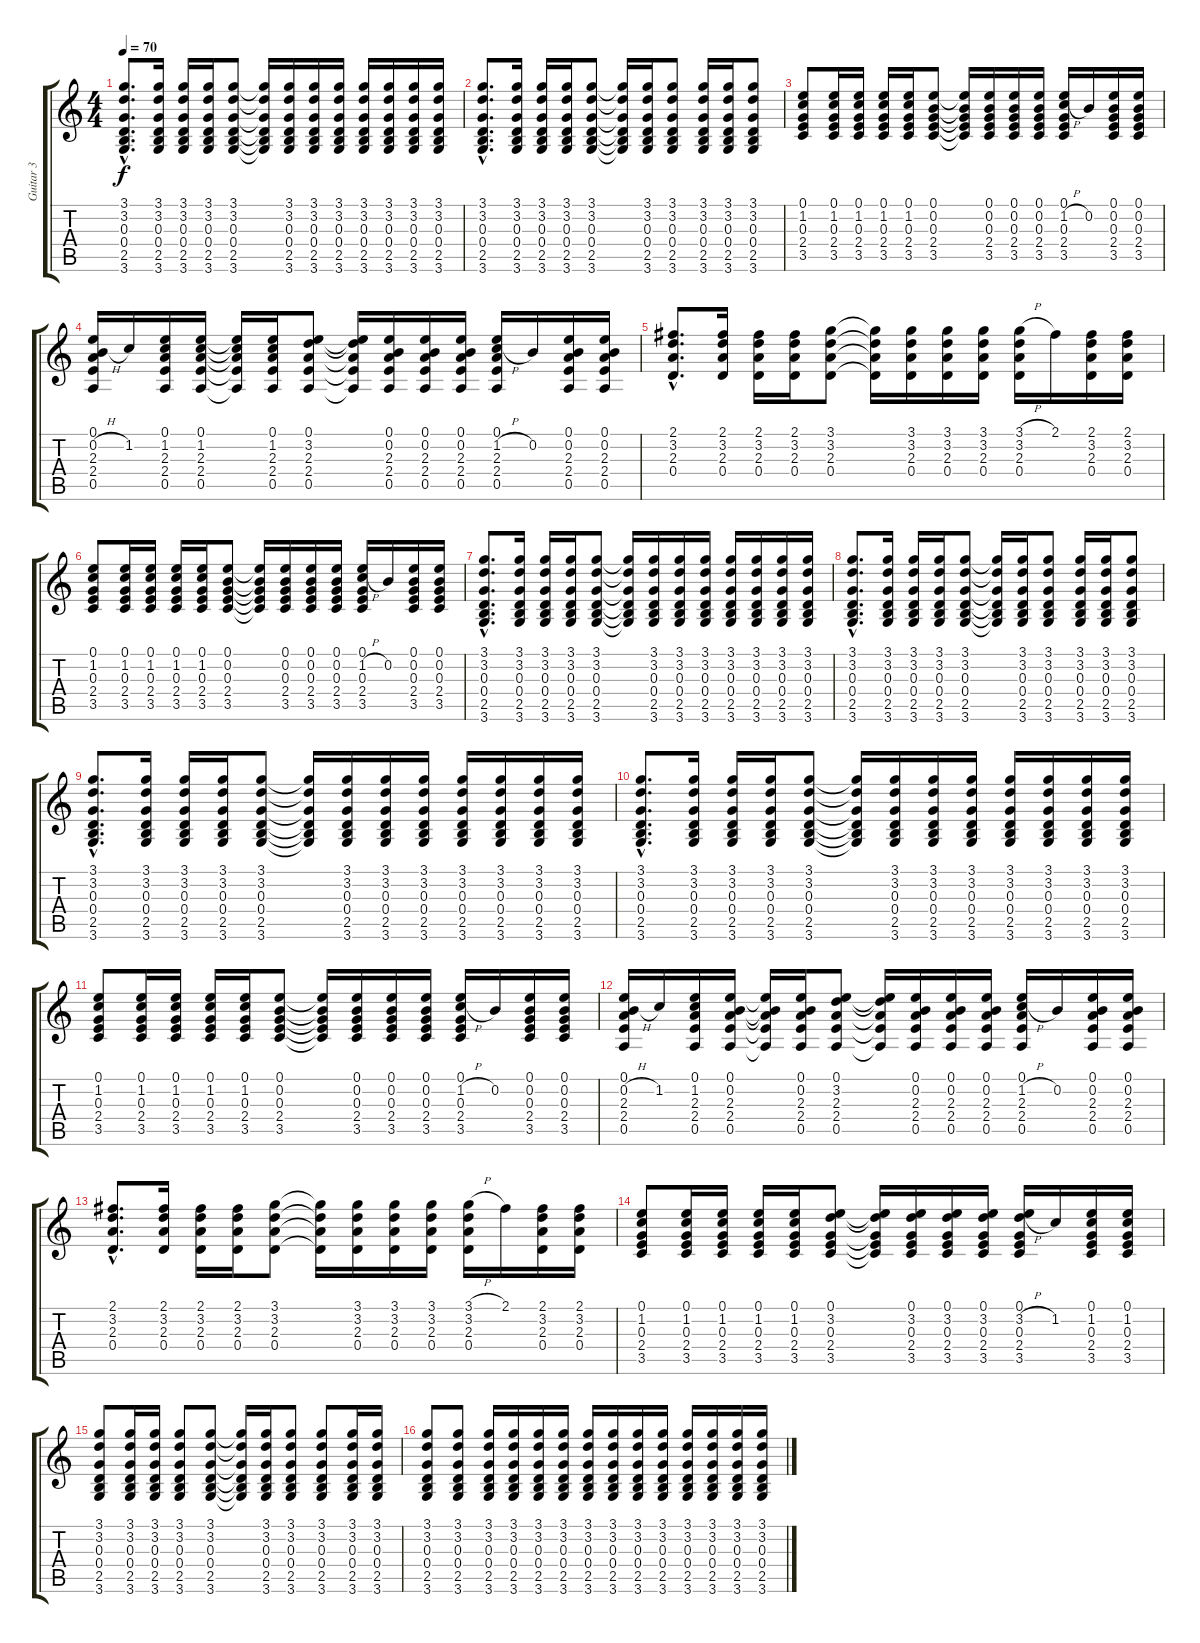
\track ("Guitar 3" "Guitar 3") {instrument acousticguitarsteel}
\staff {score tabs}
\tuning (E4 B3 G3 D3 A2 E2) {hide}
\ts (4 4)
\tempo 70
\clef g2
\ks c
(3.1{hac} 3.2{hac} 0.3{hac} 0.4{hac} 2.5{hac} 3.6{hac}).8{d dy f} (3.1 3.2 0.3 0.4 2.5 3.6).16 (3.1 3.2 0.3 0.4 2.5 3.6).16 (3.1 3.2 0.3 0.4 2.5 3.6).16 (3.1 3.2 0.3 0.4 2.5 3.6).8 (3.1{t} 3.2{t} 0.3{t} 0.4{t} 2.5{t} 3.6{t}).16 (3.1 3.2 0.3 0.4 2.5 3.6).16 (3.1 3.2 0.3 0.4 2.5 3.6).16 (3.1 3.2 0.3 0.4 2.5 3.6).16 (3.1 3.2 0.3 0.4 2.5 3.6).16 (3.1 3.2 0.3 0.4 2.5 3.6).16 (3.1 3.2 0.3 0.4 2.5 3.6).16 (3.1 3.2 0.3 0.4 2.5 3.6).16 |
(3.1{hac} 3.2{hac} 0.3{hac} 0.4{hac} 2.5{hac} 3.6{hac}).8{d} (3.1 3.2 0.3 0.4 2.5 3.6).16 (3.1 3.2 0.3 0.4 2.5 3.6).16 (3.1 3.2 0.3 0.4 2.5 3.6).16 (3.1 3.2 0.3 0.4 2.5 3.6).8 (3.1{t} 3.2{t} 0.3{t} 0.4{t} 2.5{t} 3.6{t}).16 (3.1 3.2 0.3 0.4 2.5 3.6).16 (3.1 3.2 0.3 0.4 2.5 3.6).8 (3.1 3.2 0.3 0.4 2.5 3.6).16 (3.1 3.2 0.3 0.4 2.5 3.6).16 (3.1 3.2 0.3 0.4 2.5 3.6).8 |
(0.1 1.2 0.3 2.4 3.5).8 (0.1 1.2 0.3 2.4 3.5).16 (0.1 1.2 0.3 2.4 3.5).16 (0.1 1.2 0.3 2.4 3.5).16 (0.1 1.2 0.3 2.4 3.5).16 (0.1 0.2 0.3 2.4 3.5).8 (0.1{t} 0.2{t} 0.3{t} 2.4{t} 3.5{t}).16 (0.1 0.2 0.3 2.4 3.5).16 (0.1 0.2 0.3 2.4 3.5).16 (0.1 0.2 0.3 2.4 3.5).16 (0.1 1.2{h} 0.3 2.4 3.5).16 0.2.16 (0.1 0.2 0.3 2.4 3.5).16 (0.1 0.2 0.3 2.4 3.5).16 |
(0.1 0.2{h} 2.3 2.4 0.5).16 1.2.16 (0.1 1.2 2.3 2.4 0.5).16 (0.1 1.2 2.3 2.4 0.5).16 (0.1{t} 1.2{t} 2.3{t} 2.4{t} 0.5{t}).16 (0.1 1.2 2.3 2.4 0.5).16 (0.1 3.2 2.3 2.4 0.5).8 (0.1{t} 3.2{t} 2.3{t} 2.4{t} 0.5{t}).16 (0.1 0.2 2.3 2.4 0.5).16 (0.1 0.2 2.3 2.4 0.5).16 (0.1 0.2 2.3 2.4 0.5).16 (0.1 1.2{h} 2.3 2.4 0.5).16 0.2.16 (0.1 0.2 2.3 2.4 0.5).16 (0.1 0.2 2.3 2.4 0.5).16 |
(2.1{hac} 3.2{hac} 2.3{hac} 0.4{hac}).8{d} (2.1 3.2 2.3 0.4).16 (2.1 3.2 2.3 0.4).16 (2.1 3.2 2.3 0.4).16 (3.1 3.2 2.3 0.4).8 (3.1{t} 3.2{t} 2.3{t} 0.4{t}).16 (3.1 3.2 2.3 0.4).16 (3.1 3.2 2.3 0.4).16 (3.1 3.2 2.3 0.4).16 (3.1{h} 3.2 2.3 0.4).16 2.1.16 (2.1 3.2 2.3 0.4).16 (2.1 3.2 2.3 0.4).16 |
(0.1 1.2 0.3 2.4 3.5).8 (0.1 1.2 0.3 2.4 3.5).16 (0.1 1.2 0.3 2.4 3.5).16 (0.1 1.2 0.3 2.4 3.5).16 (0.1 1.2 0.3 2.4 3.5).16 (0.1 0.2 0.3 2.4 3.5).8 (0.1{t} 0.2{t} 0.3{t} 2.4{t} 3.5{t}).16 (0.1 0.2 0.3 2.4 3.5).16 (0.1 0.2 0.3 2.4 3.5).16 (0.1 0.2 0.3 2.4 3.5).16 (0.1 1.2{h} 0.3 2.4 3.5).16 0.2.16 (0.1 0.2 0.3 2.4 3.5).16 (0.1 0.2 0.3 2.4 3.5).16 |
(3.1{hac} 3.2{hac} 0.3{hac} 0.4{hac} 2.5{hac} 3.6{hac}).8{d} (3.1 3.2 0.3 0.4 2.5 3.6).16 (3.1 3.2 0.3 0.4 2.5 3.6).16 (3.1 3.2 0.3 0.4 2.5 3.6).16 (3.1 3.2 0.3 0.4 2.5 3.6).8 (3.1{t} 3.2{t} 0.3{t} 0.4{t} 2.5{t} 3.6{t}).16 (3.1 3.2 0.3 0.4 2.5 3.6).16 (3.1 3.2 0.3 0.4 2.5 3.6).16 (3.1 3.2 0.3 0.4 2.5 3.6).16 (3.1 3.2 0.3 0.4 2.5 3.6).16 (3.1 3.2 0.3 0.4 2.5 3.6).16 (3.1 3.2 0.3 0.4 2.5 3.6).16 (3.1 3.2 0.3 0.4 2.5 3.6).16 |
(3.1{hac} 3.2{hac} 0.3{hac} 0.4{hac} 2.5{hac} 3.6{hac}).8{d} (3.1 3.2 0.3 0.4 2.5 3.6).16 (3.1 3.2 0.3 0.4 2.5 3.6).16 (3.1 3.2 0.3 0.4 2.5 3.6).16 (3.1 3.2 0.3 0.4 2.5 3.6).8 (3.1{t} 3.2{t} 0.3{t} 0.4{t} 2.5{t} 3.6{t}).16 (3.1 3.2 0.3 0.4 2.5 3.6).16 (3.1 3.2 0.3 0.4 2.5 3.6).8 (3.1 3.2 0.3 0.4 2.5 3.6).16 (3.1 3.2 0.3 0.4 2.5 3.6).16 (3.1 3.2 0.3 0.4 2.5 3.6).8 |
(3.1{hac} 3.2{hac} 0.3{hac} 0.4{hac} 2.5{hac} 3.6{hac}).8{d} (3.1 3.2 0.3 0.4 2.5 3.6).16 (3.1 3.2 0.3 0.4 2.5 3.6).16 (3.1 3.2 0.3 0.4 2.5 3.6).16 (3.1 3.2 0.3 0.4 2.5 3.6).8 (3.1{t} 3.2{t} 0.3{t} 0.4{t} 2.5{t} 3.6{t}).16 (3.1 3.2 0.3 0.4 2.5 3.6).16 (3.1 3.2 0.3 0.4 2.5 3.6).16 (3.1 3.2 0.3 0.4 2.5 3.6).16 (3.1 3.2 0.3 0.4 2.5 3.6).16 (3.1 3.2 0.3 0.4 2.5 3.6).16 (3.1 3.2 0.3 0.4 2.5 3.6).16 (3.1 3.2 0.3 0.4 2.5 3.6).16 |
(3.1{hac} 3.2{hac} 0.3{hac} 0.4{hac} 2.5{hac} 3.6{hac}).8{d} (3.1 3.2 0.3 0.4 2.5 3.6).16 (3.1 3.2 0.3 0.4 2.5 3.6).16 (3.1 3.2 0.3 0.4 2.5 3.6).16 (3.1 3.2 0.3 0.4 2.5 3.6).8 (3.1{t} 3.2{t} 0.3{t} 0.4{t} 2.5{t} 3.6{t}).16 (3.1 3.2 0.3 0.4 2.5 3.6).16 (3.1 3.2 0.3 0.4 2.5 3.6).16 (3.1 3.2 0.3 0.4 2.5 3.6).16 (3.1 3.2 0.3 0.4 2.5 3.6).16 (3.1 3.2 0.3 0.4 2.5 3.6).16 (3.1 3.2 0.3 0.4 2.5 3.6).16 (3.1 3.2 0.3 0.4 2.5 3.6).16 |
(0.1 1.2 0.3 2.4 3.5).8 (0.1 1.2 0.3 2.4 3.5).16 (0.1 1.2 0.3 2.4 3.5).16 (0.1 1.2 0.3 2.4 3.5).16 (0.1 1.2 0.3 2.4 3.5).16 (0.1 0.2 0.3 2.4 3.5).8 (0.1{t} 0.2{t} 0.3{t} 2.4{t} 3.5{t}).16 (0.1 0.2 0.3 2.4 3.5).16 (0.1 0.2 0.3 2.4 3.5).16 (0.1 0.2 0.3 2.4 3.5).16 (0.1 1.2{h} 0.3 2.4 3.5).16 0.2.16 (0.1 0.2 0.3 2.4 3.5).16 (0.1 0.2 0.3 2.4 3.5).16 |
(0.1 0.2{h} 2.3 2.4 0.5).16 1.2.16 (0.1 1.2 2.3 2.4 0.5).16 (0.1 0.2 2.3 2.4 0.5).16 (0.1{t} 0.2{t} 2.3{t} 2.4{t} 0.5{t}).16 (0.1 0.2 2.3 2.4 0.5).16 (0.1 3.2 2.3 2.4 0.5).8 (0.1{t} 3.2{t} 2.3{t} 2.4{t} 0.5{t}).16 (0.1 0.2 2.3 2.4 0.5).16 (0.1 0.2 2.3 2.4 0.5).16 (0.1 0.2 2.3 2.4 0.5).16 (0.1 1.2{h} 2.3 2.4 0.5).16 0.2.16 (0.1 0.2 2.3 2.4 0.5).16 (0.1 0.2 2.3 2.4 0.5).16 |
(2.1{hac} 3.2{hac} 2.3{hac} 0.4{hac}).8{d} (2.1 3.2 2.3 0.4).16 (2.1 3.2 2.3 0.4).16 (2.1 3.2 2.3 0.4).16 (3.1 3.2 2.3 0.4).8 (3.1{t} 3.2{t} 2.3{t} 0.4{t}).16 (3.1 3.2 2.3 0.4).16 (3.1 3.2 2.3 0.4).16 (3.1 3.2 2.3 0.4).16 (3.1{h} 3.2 2.3 0.4).16 2.1.16 (2.1 3.2 2.3 0.4).16 (2.1 3.2 2.3 0.4).16 |
(0.1 1.2 0.3 2.4 3.5).8 (0.1 1.2 0.3 2.4 3.5).16 (0.1 1.2 0.3 2.4 3.5).16 (0.1 1.2 0.3 2.4 3.5).16 (0.1 1.2 0.3 2.4 3.5).16 (0.1 3.2 0.3 2.4 3.5).8 (0.1{t} 3.2{t} 0.3{t} 2.4{t} 3.5{t}).16 (0.1 3.2 0.3 2.4 3.5).16 (0.1 3.2 0.3 2.4 3.5).16 (0.1 3.2 0.3 2.4 3.5).16 (0.1 3.2{h} 0.3 2.4 3.5).16 1.2.16 (0.1 1.2 0.3 2.4 3.5).16 (0.1 1.2 0.3 2.4 3.5).16 |
(3.1 3.2 0.3 0.4 2.5 3.6).8 (3.1 3.2 0.3 0.4 2.5 3.6).16 (3.1 3.2 0.3 0.4 2.5 3.6).16 (3.1 3.2 0.3 0.4 2.5 3.6).8 (3.1 3.2 0.3 0.4 2.5 3.6).8 (3.1{t} 3.2{t} 0.3{t} 0.4{t} 2.5{t} 3.6{t}).16 (3.1 3.2 0.3 0.4 2.5 3.6).16 (3.1 3.2 0.3 0.4 2.5 3.6).8 (3.1 3.2 0.3 0.4 2.5 3.6).8 (3.1 3.2 0.3 0.4 2.5 3.6).16 (3.1 3.2 0.3 0.4 2.5 3.6).16 |
(3.1 3.2 0.3 0.4 2.5 3.6).8 (3.1 3.2 0.3 0.4 2.5 3.6).8 (3.1 3.2 0.3 0.4 2.5 3.6).16 (3.1 3.2 0.3 0.4 2.5 3.6).16 (3.1 3.2 0.3 0.4 2.5 3.6).16 (3.1 3.2 0.3 0.4 2.5 3.6).16 (3.1 3.2 0.3 0.4 2.5 3.6).16 (3.1 3.2 0.3 0.4 2.5 3.6).16 (3.1 3.2 0.3 0.4 2.5 3.6).16 (3.1 3.2 0.3 0.4 2.5 3.6).16 (3.1 3.2 0.3 0.4 2.5 3.6).16 (3.1 3.2 0.3 0.4 2.5 3.6).16 (3.1 3.2 0.3 0.4 2.5 3.6).16 (3.1 3.2 0.3 0.4 2.5 3.6).16
